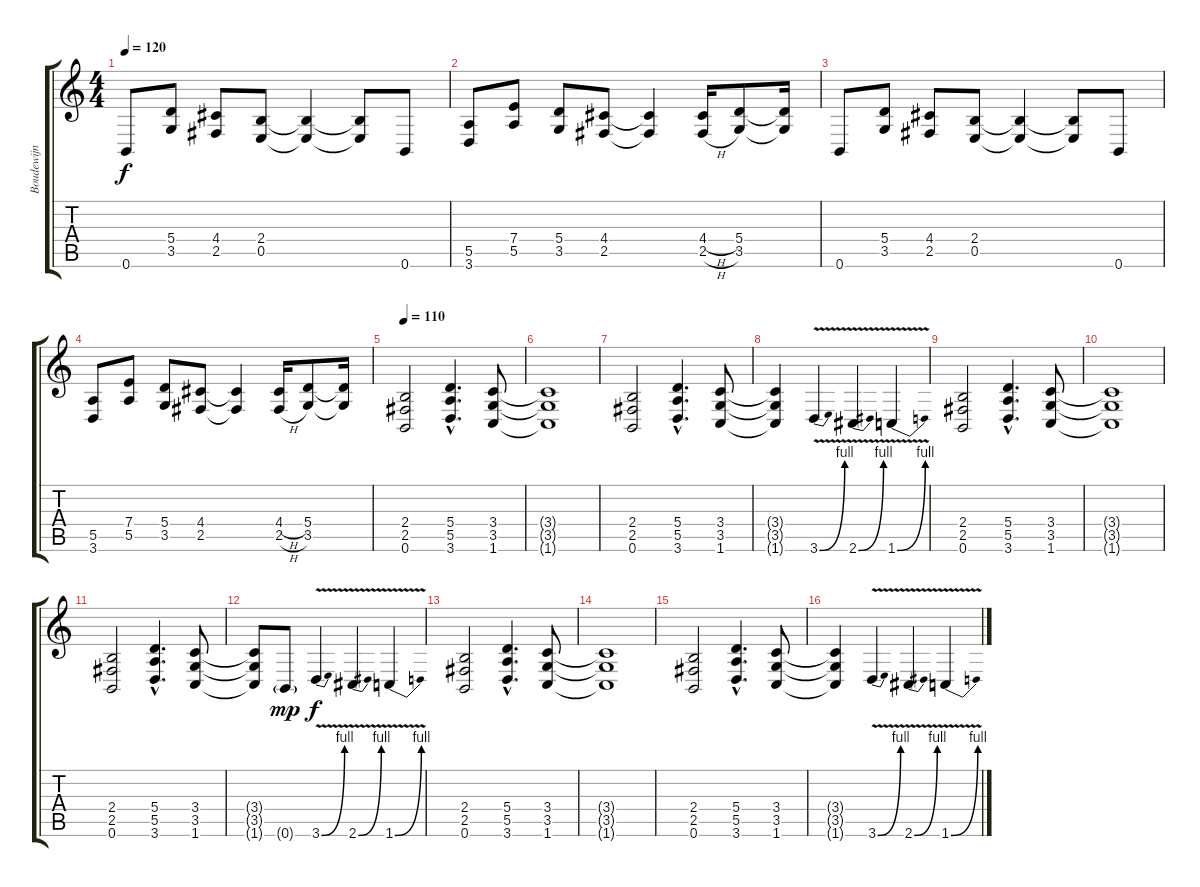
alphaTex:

\track ("Boudewijn" "Boudewijn") {instrument distortionguitar}
\staff {score tabs}
\tuning (B3 Gb3 D3 A2 E2 B1) {hide}
\ts (4 4)
\tempo 120
\clef g2
\ks c
0.6.8{dy f} (5.4 3.5).8 (4.4 2.5).8 (2.4 0.5).8 (2.4{t} 0.5{t}).4 (2.4{t} 0.5{t}).8 0.6.8 |
(5.5 3.6).8 (7.4 5.5).8 (5.4 3.5).8 (4.4 2.5).8 (4.4{t} 2.5{t}).4 (4.4{h} 2.5{h}).16 (5.4 3.5).8 (5.4{t} 3.5{t}).16 |
0.6.8 (5.4 3.5).8 (4.4 2.5).8 (2.4 0.5).8 (2.4{t} 0.5{t}).4 (2.4{t} 0.5{t}).8 0.6.8 |
(5.5 3.6).8 (7.4 5.5).8 (5.4 3.5).8 (4.4 2.5).8 (4.4{t} 2.5{t}).4 (4.4{h} 2.5{h}).16 (5.4 3.5).8 (5.4{t} 3.5{t}).16 |
\tempo 110
(2.4 2.5 0.6).2 (5.4{hac} 5.5{hac} 3.6{hac}).4{d} (3.4 3.5 1.6).8 |
(3.4{t} 3.5{t} 1.6{t}).1 |
(2.4 2.5 0.6).2 (5.4{hac} 5.5{hac} 3.6{hac}).4{d} (3.4 3.5 1.6).8 |
(3.4{t} 3.5{t} 1.6{t}).4 3.6{be (bend 0 0 60 4) v}.4 2.6{be (bend 0 0 60 4) v}.4 1.6{be (bend 0 0 60 4) v}.4 |
(2.4 2.5 0.6).2 (5.4{hac} 5.5{hac} 3.6{hac}).4{d} (3.4 3.5 1.6).8 |
(3.4{t} 3.5{t} 1.6{t}).1 |
(2.4 2.5 0.6).2 (5.4{hac} 5.5{hac} 3.6{hac}).4{d} (3.4 3.5 1.6).8 |
(3.4{t} 3.5{t} 1.6{t}).8 0.6{g}.8{dy mp} 3.6{be (bend 0 0 60 4) v}.4{dy f} 2.6{be (bend 0 0 60 4) v}.4 1.6{be (bend 0 0 60 4) v}.4 |
(2.4 2.5 0.6).2 (5.4{hac} 5.5{hac} 3.6{hac}).4{d} (3.4 3.5 1.6).8 |
(3.4{t} 3.5{t} 1.6{t}).1 |
(2.4 2.5 0.6).2 (5.4{hac} 5.5{hac} 3.6{hac}).4{d} (3.4 3.5 1.6).8 |
(3.4{t} 3.5{t} 1.6{t}).4 3.6{be (bend 0 0 60 4) v}.4 2.6{be (bend 0 0 60 4) v}.4 1.6{be (bend 0 0 60 4) v}.4
